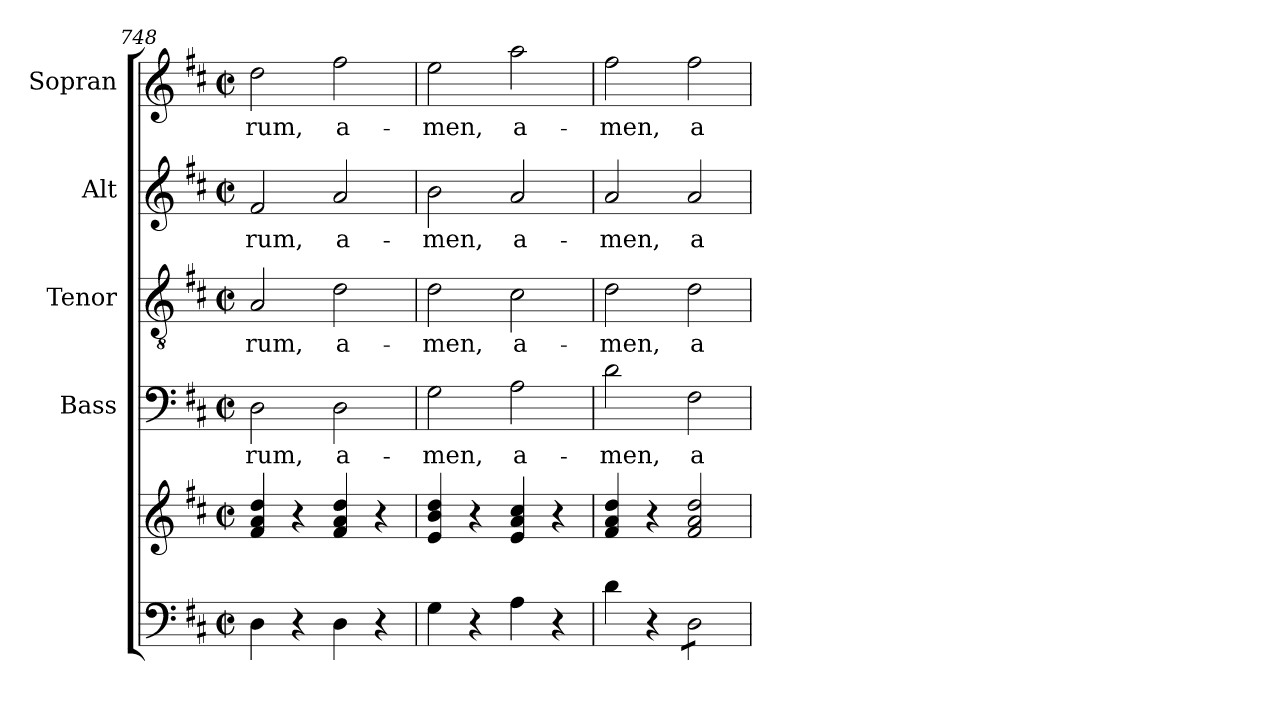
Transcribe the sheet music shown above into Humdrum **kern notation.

**kern	**kern	**kern	**text	**kern	**text	**kern	**text	**kern	**text
*part5	*part5	*part4	*part4	*part3	*part3	*part2	*part2	*part1	*part1
*staff6	*staff5	*staff4	*staff4	*staff3	*staff3	*staff2	*staff2	*staff1	*staff1
*	*	*I"Bass	*	*I"Tenor	*	*I"Alt	*	*I"Sopran	*
*	*	*I'B.	*	*I'T.	*	*I'A.	*	*I'S.	*
*clefF4	*clefG2	*clefF4	*	*clefGv2	*	*clefG2	*	*clefG2	*
*k[f#c#]	*k[f#c#]	*k[f#c#]	*	*k[f#c#]	*	*k[f#c#]	*	*k[f#c#]	*
*D:	*D:	*D:	*	*D:	*	*D:	*	*D:	*
*M2/2	*M2/2	*M2/2	*	*M2/2	*	*M2/2	*	*M2/2	*
*met(c|)	*met(c|)	*met(c|)	*	*met(c|)	*	*met(c|)	*	*met(c|)	*
=748	=748	=748	=748	=748	=748	=748	=748	=748	=748
!	!	!	!LO:LY:b	!	!LO:LY:b	!	!LO:LY:b	!	!LO:LY:b
4D\	4f#/ 4a/ 4dd/	2D\	-rum,	2A/	-rum,	2f#/	-rum,	2dd\	-rum,
4r	4r	.	.	.	.	.	.	.	.
!	!	!	!LO:LY:b	!	!LO:LY:b	!	!LO:LY:b	!	!LO:LY:b
4D\	4f#/ 4a/ 4dd/	2D\	a-	2d\	a-	2a/	a-	2ff#\	a-
4r	4r	.	.	.	.	.	.	.	.
=749	=749	=749	=749	=749	=749	=749	=749	=749	=749
!	!	!	!LO:LY:b	!	!LO:LY:b	!	!LO:LY:b	!	!LO:LY:b
4G\	4e/ 4b/ 4dd/	2G\	-men,	2d\	-men,	2b\	-men,	2ee\	-men,
4r	4r	.	.	.	.	.	.	.	.
!	!	!	!LO:LY:b	!	!LO:LY:b	!	!LO:LY:b	!	!LO:LY:b
4A\	4e/ 4a/ 4cc#/	2A\	a-	2c#\	a-	2a/	a-	2aa\	a-
4r	4r	.	.	.	.	.	.	.	.
=750	=750	=750	=750	=750	=750	=750	=750	=750	=750
!	!	!	!LO:LY:b	!	!LO:LY:b	!	!LO:LY:b	!	!LO:LY:b
4d\	4f#/ 4a/ 4dd/	2d\	-men,	2d\	-men,	2a/	-men,	2ff#\	-men,
4r	4r	.	.	.	.	.	.	.	.
!	!	!	!LO:LY:b	!	!LO:LY:b	!	!LO:LY:b	!	!LO:LY:b
*tremolo	*	*	*	*	*	*	*	*	*
8D\L	2f#/ 2a/ 2dd/	2F#\	a-	2d\	a-	2a/	a-	2ff#\	a-
8D\	.	.	.	.	.	.	.	.	.
8D\	.	.	.	.	.	.	.	.	.
8D\J	.	.	.	.	.	.	.	.	.
*Xtremolo	*	*	*	*	*	*	*	*	*
=	=	=	=	=	=	=	=	=	=
*-	*-	*-	*-	*-	*-	*-	*-	*-	*-
